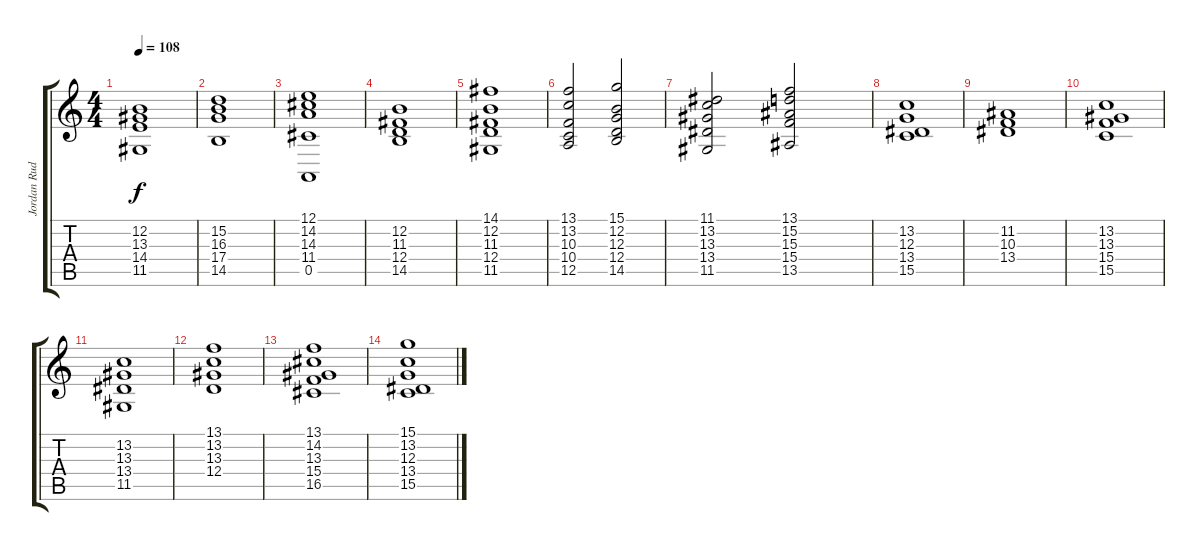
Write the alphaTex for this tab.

\track ("Jordan Rudess - Keyboard" "Jordan Rud") {instrument acousticgrandpiano}
\staff {score tabs}
\tuning (E4 B3 G3 D3 A2 E2) {hide}
\ts (4 4)
\tempo 108
\clef g2
\ks c
(12.2 13.3 14.4 11.5).1{dy f} |
(15.2 16.3 17.4 14.5).1 |
(12.1 14.2 14.3 11.4 0.5).1 |
(12.2 11.3 12.4 14.5).1 |
(14.1 12.2 11.3 12.4 11.5).1 |
(13.1 13.2 10.3 10.4 12.5).2 (15.1 12.2 12.3 12.4 14.5).2 |
(11.1 13.2 13.3 13.4 11.5).2 (13.1 15.2 15.3 15.4 13.5).2 |
(13.2 12.3 13.4 15.5).1 |
(11.2 10.3 13.4).1 |
(13.2 13.3 15.4 15.5).1 |
(13.2 13.3 13.4 11.5).1 |
(13.1 13.2 13.3 12.4).1 |
(13.1 14.2 13.3 15.4 16.5).1 |
(15.1 13.2 12.3 13.4 15.5).1
